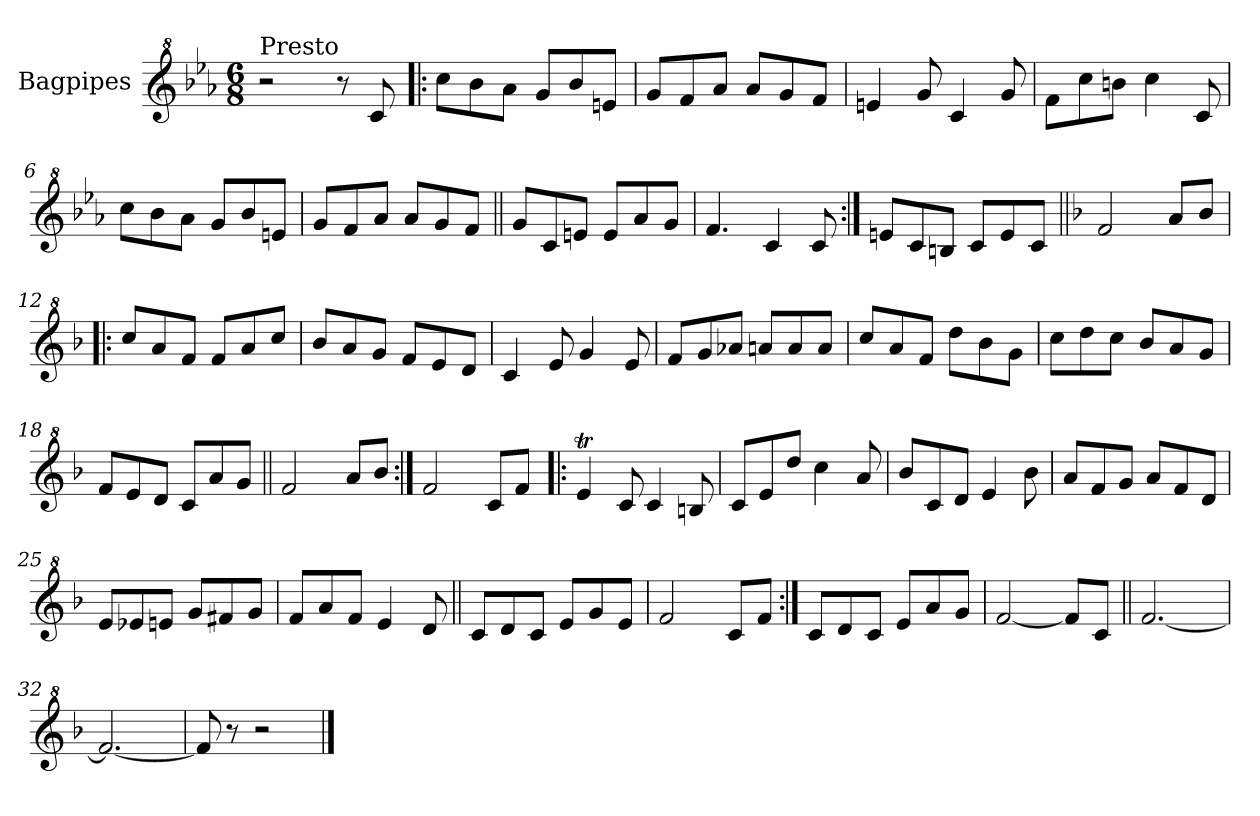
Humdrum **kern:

**kern
*part1
*staff1
*I"Bagpipes
*I'Bag
*clefG^2
*k[b-e-a-]
*E-:
*M6/8
=1
!LO:TX:a:t=Presto
2r
8r
8cc/
=2!|:
8ccc\L
8bb-\
8aa-\J
8gg/L
8bb-/
8een/J
=3
8gg/L
8ff/
8aa-/J
8aa-/L
8gg/
8ff/J
=4
4een/
8gg/
4cc/
8gg/
=5
8ff\L
8ccc\
8bbn\J
4ccc\
8cc/
=6
8ccc\L
8bb-\
8aa-\J
8gg/L
8bb-/
8een/J
=7
8gg/L
8ff/
8aa-/J
8aa-/L
8gg/
8ff/J
!!LO:LB:g=z
=8||
8gg/L
8cc/
8een/J
8ee/L
8aa-/
8gg/J
=9
4.ff/
4cc/
8cc/
=10:|!
8een/L
8cc/
8bn/J
8cc/L
8ee/
8cc/J
=11||
*k[b-]
*F:
2ff/
8aa/L
8bb-/J
=12!|:
8ccc/L
8aa/
8ff/J
8ff/L
8aa/
8ccc/J
=13
8bb-/L
8aa/
8gg/J
8ff/L
8ee/
8dd/J
=14
4cc/
8ee/
4gg/
8ee/
!!LO:LB:g=z
=15
8ff/L
8gg/
8aa-X/J
8aan/L
8aa/
8aa/J
=16
8ccc/L
8aa/
8ff/J
8ddd\L
8bb-\
8gg\J
=17
8ccc\L
8ddd\
8ccc\J
8bb-/L
8aa/
8gg/J
=18
8ff/L
8ee/
8dd/J
8cc/L
8aa/
8gg/J
=19||
2ff/
8aa/L
8bb-/J
=20:|!
2ff/
8cc/L
8ff/J
=21!|:
4eet/
8cc/
4cc/
8bn/
=22
8cc/L
8ee/
8ddd/J
4ccc\
8aa/
!!LO:LB:g=z
=23
8bb-/L
8cc/
8dd/J
4ee/
8bb-\
=24
8aa/L
8ff/
8gg/J
8aa/L
8ff/
8dd/J
=25
8ee/L
8ee-X/
8een/J
8gg/L
8ff#X/
8gg/J
=26
8ff/L
8aa/
8ff/J
4ee/
8dd/
=27||
8cc/L
8dd/
8cc/J
8ee/L
8gg/
8ee/J
=28
2ff/
8cc/L
8ff/J
=29:|!
8cc/L
8dd/
8cc/J
8ee/L
8aa/
8gg/J
=30
[2ff/
8ff/L]
8cc/J
!!LO:LB:g=z
=31||
[2.ff/
=32
2.ff/_
=33
8ff/]
8r
2r
==
*-
